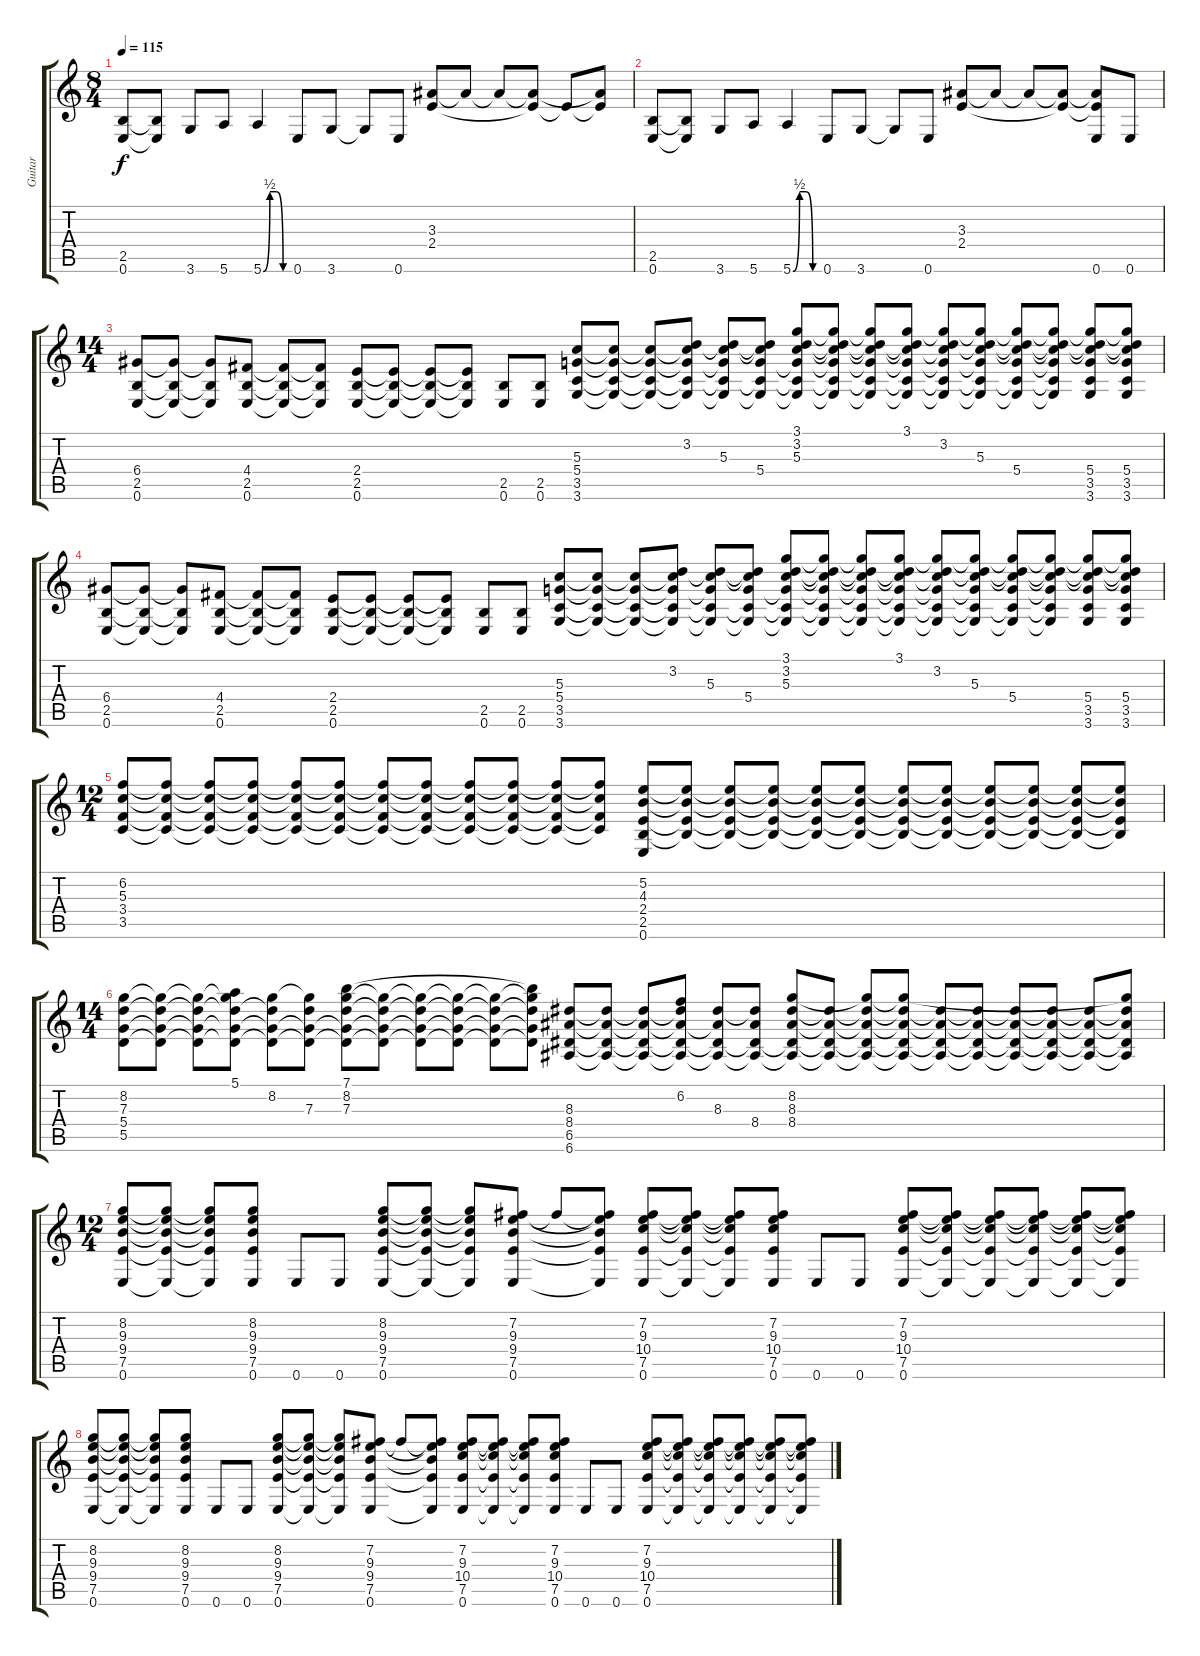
\track ("Guitar" "Guitar") {instrument distortionguitar}
\staff {score tabs}
\tuning (E4 B3 G3 D3 A2 E2) {hide}
\ts (8 4)
\tempo 115
\clef g2
\ks c
(2.5 0.6).8{dy f} (2.5{t} 0.6{t}).8 3.6.8 5.6.8 5.6{be (custom 0 0 15 2 30 2 45 0 60 0)}.4{instrument guitarharmonics} 0.6.8{instrument distortionguitar} 3.6.8 3.6{t}.8 0.6.8 (3.3 2.4).8 3.3{t}.8 3.3{t}.8 (3.3{t} 2.4{t}).8 2.4{t}.8 (3.3{t} 2.4{t}).8 |
(2.5 0.6).8 (2.5{t} 0.6{t}).8 3.6.8 5.6.8 5.6{be (custom 0 0 15 2 30 2 45 0 60 0)}.4{instrument guitarharmonics} 0.6.8{instrument distortionguitar} 3.6.8 3.6{t}.8 0.6.8 (3.3 2.4).8 3.3{t}.8 3.3{t}.8 (3.3{t} 2.4{t}).8 (3.3{t} 2.4{t} 0.6).8 0.6.8 |
\ts (14 4)
(6.4 2.5 0.6).8 (6.4{t} 2.5{t} 0.6{t}).8 (6.4{t} 2.5{t} 0.6{t}).8 (4.4 2.5 0.6).8 (4.4{t} 2.5{t} 0.6{t}).8 (4.4{t} 2.5{t} 0.6{t}).8 (2.4 2.5 0.6).8 (2.4{t} 2.5{t} 0.6{t}).8 (2.4{t} 2.5{t} 0.6{t}).8 (2.4{t} 2.5{t} 0.6{t}).8 (2.5 0.6).8 (2.5 0.6).8 (5.3 5.4 3.5 3.6).8 (5.3{t} 5.4{t} 3.5{t} 3.6{t}).8 (5.3{t} 5.4{t} 3.5{t} 3.6{t}).8 (3.2 5.3{t} 5.4{t} 3.5{t} 3.6{t}).8 (3.2{t} 5.3 5.4{t} 3.5{t} 3.6{t}).8 (3.2{t} 5.3{t} 5.4 3.5{t} 3.6{t}).8 (3.1 3.2 5.3 5.4{t} 3.5{t} 3.6{t}).8 (3.1{t} 3.2{t} 5.3{t} 5.4{t} 3.5{t} 3.6{t}).8 (3.1{t} 3.2{t} 5.3{t} 5.4{t} 3.5{t} 3.6{t}).8 (3.1 3.2{t} 5.3{t} 5.4{t} 3.5{t} 3.6{t}).8 (3.1{t} 3.2 5.3{t} 5.4{t} 3.5{t} 3.6{t}).8 (3.1{t} 3.2{t} 5.3 5.4{t} 3.5{t} 3.6{t}).8 (3.1{t} 3.2{t} 5.3{t} 5.4 3.5{t} 3.6{t}).8 (3.1{t} 3.2{t} 5.3{t} 5.4{t} 3.5{t} 3.6{t}).8 (3.1{t} 3.2{t} 5.3{t} 5.4 3.5 3.6).8 (3.1{t} 3.2{t} 5.3{t} 5.4 3.5 3.6).8 |
(6.4 2.5 0.6).8 (6.4{t} 2.5{t} 0.6{t}).8 (6.4{t} 2.5{t} 0.6{t}).8 (4.4 2.5 0.6).8 (4.4{t} 2.5{t} 0.6{t}).8 (4.4{t} 2.5{t} 0.6{t}).8 (2.4 2.5 0.6).8 (2.4{t} 2.5{t} 0.6{t}).8 (2.4{t} 2.5{t} 0.6{t}).8 (2.4{t} 2.5{t} 0.6{t}).8 (2.5 0.6).8 (2.5 0.6).8 (5.3 5.4 3.5 3.6).8 (5.3{t} 5.4{t} 3.5{t} 3.6{t}).8 (5.3{t} 5.4{t} 3.5{t} 3.6{t}).8 (3.2 5.3{t} 5.4{t} 3.5{t} 3.6{t}).8 (3.2{t} 5.3 5.4{t} 3.5{t} 3.6{t}).8 (3.2{t} 5.3{t} 5.4 3.5{t} 3.6{t}).8 (3.1 3.2 5.3 5.4{t} 3.5{t} 3.6{t}).8 (3.1{t} 3.2{t} 5.3{t} 5.4{t} 3.5{t} 3.6{t}).8 (3.1{t} 3.2{t} 5.3{t} 5.4{t} 3.5{t} 3.6{t}).8 (3.1 3.2{t} 5.3{t} 5.4{t} 3.5{t} 3.6{t}).8 (3.1{t} 3.2 5.3{t} 5.4{t} 3.5{t} 3.6{t}).8 (3.1{t} 3.2{t} 5.3 5.4{t} 3.5{t} 3.6{t}).8 (3.1{t} 3.2{t} 5.3{t} 5.4 3.5{t} 3.6{t}).8 (3.1{t} 3.2{t} 5.3{t} 5.4{t} 3.5{t} 3.6{t}).8 (3.1{t} 3.2{t} 5.3{t} 5.4 3.5 3.6).8 (3.1{t} 3.2{t} 5.3{t} 5.4 3.5 3.6).8 |
\ts (12 4)
(6.2 5.3 3.4 3.5).8 (6.2{t} 5.3{t} 3.4{t} 3.5{t}).8 (6.2{t} 5.3{t} 3.4{t} 3.5{t}).8 (6.2{t} 5.3{t} 3.4{t} 3.5{t}).8 (6.2{t} 5.3{t} 3.4{t} 3.5{t}).8 (6.2{t} 5.3{t} 3.4{t} 3.5{t}).8 (6.2{t} 5.3{t} 3.4{t} 3.5{t}).8 (6.2{t} 5.3{t} 3.4{t} 3.5{t}).8 (6.2{t} 5.3{t} 3.4{t} 3.5{t}).8 (6.2{t} 5.3{t} 3.4{t} 3.5{t}).8 (6.2{t} 5.3{t} 3.4{t} 3.5{t}).8 (6.2{t} 5.3{t} 3.4{t} 3.5{t}).8 (5.2 4.3 2.4 2.5 0.6).8 (5.2{t} 4.3{t} 2.4{t} 2.5{t}).8 (5.2{t} 4.3{t} 2.4{t} 2.5{t}).8 (5.2{t} 4.3{t} 2.4{t} 2.5{t}).8 (5.2{t} 4.3{t} 2.4{t} 2.5{t}).8 (5.2{t} 4.3{t} 2.4{t} 2.5{t}).8 (5.2{t} 4.3{t} 2.4{t} 2.5{t}).8 (5.2{t} 4.3{t} 2.4{t} 2.5{t}).8 (5.2{t} 4.3{t} 2.4{t} 2.5{t}).8 (5.2{t} 4.3{t} 2.4{t} 2.5{t}).8 (5.2{t} 4.3{t} 2.4{t} 2.5{t}).8 (5.2{t} 4.3{t} 2.4{t} 2.5{t}).8 |
\ts (14 4)
(8.2 7.3 5.4 5.5).8 (8.2{t} 7.3{t} 5.4{t} 5.5{t}).8 (8.2{t} 7.3{t} 5.4{t} 5.5{t}).8 (5.1 8.2{t} 7.3{t} 5.4{t} 5.5{t}).8 (8.2 7.3{t} 5.4{t} 5.5{t}).8 (8.2{t} 7.3 5.4{t} 5.5{t}).8 (7.1 8.2 7.3 5.4{t} 5.5{t}).8 (8.2{t} 7.3{t} 5.4{t} 5.5{t}).8 (8.2{t} 7.3{t} 5.4{t} 5.5{t}).8 (8.2{t} 7.3{t} 5.4{t} 5.5{t}).8 (8.2{t} 7.3{t} 5.4{t} 5.5{t}).8 (7.1{t} 8.2{t} 7.3{t} 5.4{t} 5.5{t}).8 (8.3 8.4 6.5 6.6).8 (8.3{t} 8.4{t} 6.5{t} 6.6{t}).8 (8.3{t} 8.4{t} 6.5{t} 6.6{t}).8 (6.2 8.3{t} 8.4{t} 6.5{t} 6.6{t}).8 (8.3 8.4{t} 6.5{t} 6.6{t}).8 (8.3{t} 8.4 6.5{t} 6.6{t}).8 (8.2 8.3 8.4 6.5{t} 6.6{t}).8 (8.3{t} 8.4{t} 6.5{t} 6.6{t}).8 (8.2{t} 8.3{t} 8.4{t} 6.5{t} 6.6{t}).8 (8.2{t} 8.3{t} 8.4{t} 6.5{t} 6.6{t}).8 (8.3{t} 8.4{t} 6.5{t} 6.6{t}).8 (8.3{t} 8.4{t} 6.5{t} 6.6{t}).8 (8.3{t} 8.4{t} 6.5{t} 6.6{t}).8 (8.3{t} 8.4{t} 6.5{t} 6.6{t}).8 (8.3{t} 8.4{t} 6.5{t} 6.6{t}).8 (8.2{t} 8.3{t} 8.4{t} 6.5{t} 6.6{t}).8 |
\ts (12 4)
(8.2 9.3 9.4 7.5 0.6).8 (8.2{t} 9.3{t} 9.4{t} 7.5{t} 0.6{t}).8 (8.2{t} 9.3{t} 9.4{t} 7.5{t} 0.6{t}).8 (8.2 9.3 9.4 7.5 0.6).8 0.6.8 0.6.8 (8.2 9.3 9.4 7.5 0.6).8 (8.2{t} 9.3{t} 9.4{t} 7.5{t} 0.6{t}).8 (8.2{t} 9.3{t} 9.4{t} 7.5{t} 0.6{t}).8 (7.2 9.3 9.4 7.5 0.6).8 7.2{t}.8 (7.2{t} 9.3{t} 9.4{t} 7.5{t} 0.6{t}).8 (7.2 9.3 10.4 7.5 0.6).8 (7.2{t} 9.3{t} 10.4{t} 7.5{t} 0.6{t}).8 (7.2{t} 9.3{t} 10.4{t} 7.5{t} 0.6{t}).8 (7.2 9.3 10.4 7.5 0.6).8 0.6.8 0.6.8 (7.2 9.3 10.4 7.5 0.6).8 (7.2{t} 9.3{t} 10.4{t} 7.5{t} 0.6{t}).8 (7.2{t} 9.3{t} 10.4{t} 7.5{t} 0.6{t}).8 (7.2{t} 9.3{t} 10.4{t} 7.5{t} 0.6{t}).8 (7.2{t} 9.3{t} 10.4{t} 7.5{t} 0.6{t}).8 (7.2{t} 9.3{t} 10.4{t} 7.5{t} 0.6{t}).8 |
(8.2 9.3 9.4 7.5 0.6).8 (8.2{t} 9.3{t} 9.4{t} 7.5{t} 0.6{t}).8 (8.2{t} 9.3{t} 9.4{t} 7.5{t} 0.6{t}).8 (8.2 9.3 9.4 7.5 0.6).8 0.6.8 0.6.8 (8.2 9.3 9.4 7.5 0.6).8 (8.2{t} 9.3{t} 9.4{t} 7.5{t} 0.6{t}).8 (8.2{t} 9.3{t} 9.4{t} 7.5{t} 0.6{t}).8 (7.2 9.3 9.4 7.5 0.6).8 7.2{t}.8 (7.2{t} 9.3{t} 9.4{t} 7.5{t} 0.6{t}).8 (7.2 9.3 10.4 7.5 0.6).8 (7.2{t} 9.3{t} 10.4{t} 7.5{t} 0.6{t}).8 (7.2{t} 9.3{t} 10.4{t} 7.5{t} 0.6{t}).8 (7.2 9.3 10.4 7.5 0.6).8 0.6.8 0.6.8 (7.2 9.3 10.4 7.5 0.6).8 (7.2{t} 9.3{t} 10.4{t} 7.5{t} 0.6{t}).8 (7.2{t} 9.3{t} 10.4{t} 7.5{t} 0.6{t}).8 (7.2{t} 9.3{t} 10.4{t} 7.5{t} 0.6{t}).8 (7.2{t} 9.3{t} 10.4{t} 7.5{t} 0.6{t}).8 (7.2{t} 9.3{t} 10.4{t} 7.5{t} 0.6{t}).8
